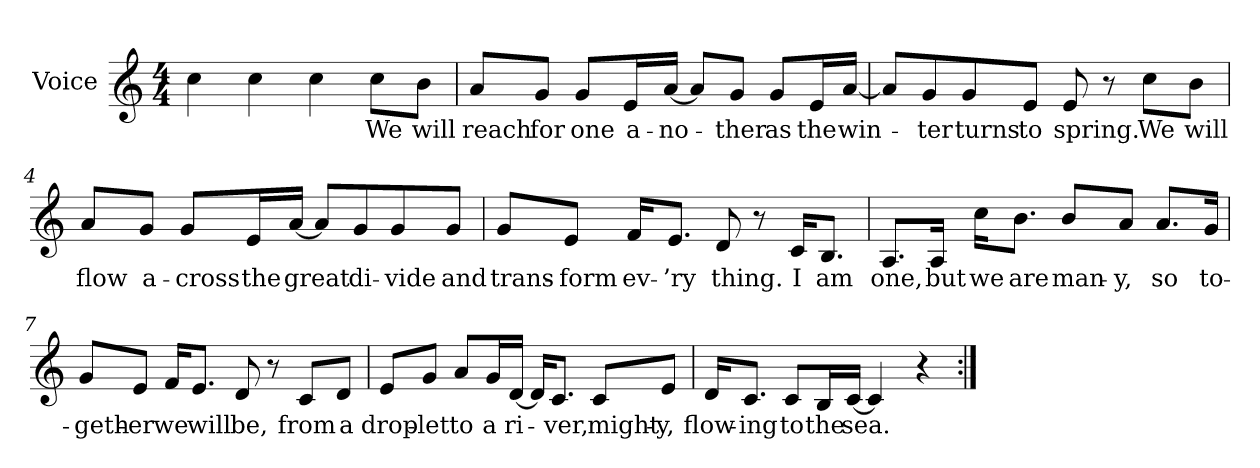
**kern	**text
*part1	*part1
*staff1	*staff1
*I"Voice	*
*I'V.	*
*clefG2	*
*k[]	*
*M4/4	*
*MM75	*
=1	=1
4cc	.
4cc	.
4cc	.
!	!LO:LY:b
8cc\L	We
!	!LO:LY:b
8b\J	will
=2	=2
!	!LO:LY:b
8a/L	reach
!	!LO:LY:b
8g/J	for
!	!LO:LY:b
8g/L	one
!	!LO:LY:b
16e/L	a-
!	!LO:LY:b
[<16a/JJ	-no-
8a/L]	.
!	!LO:LY:b
8g/J	-ther
!	!LO:LY:b
8g/L	as
!	!LO:LY:b
16e/L	the
!	!LO:LY:b
[<16a/JJ	win-
!!LO:LB:g=z
=3	=3
8a/L]	.
!	!LO:LY:b
8g/	-ter
!	!LO:LY:b
8g/	turns
!	!LO:LY:b
8e/J	to
!	!LO:LY:b
8e/	spring.
8r	.
!	!LO:LY:b
8cc\L	We
!	!LO:LY:b
8b\J	will
=4	=4
!	!LO:LY:b
8a/L	flow
!	!LO:LY:b
8g/J	a-
!	!LO:LY:b
8g/L	-cross
!	!LO:LY:b
16e/L	the
!	!LO:LY:b
[<16a/JJ	great
8a/L]	.
!	!LO:LY:b
8g/	di-
!	!LO:LY:b
8g/	-vide
!	!LO:LY:b
8g/J	and
!!LO:LB:g=z
=5	=5
!	!LO:LY:b
8g/L	trans-
!	!LO:LY:b
8e/J	-form
!	!LO:LY:b
16f/KL	ev-
!	!LO:LY:b
8.e/J	-’ry
!	!LO:LY:b
8d/	thing.
8r	.
!	!LO:LY:b
16c/KL	I
!	!LO:LY:b
8.B/J	am
=6	=6
!	!LO:LY:b
8.A/L	one,
!	!LO:LY:b
16A/Jk	but
!	!LO:LY:b
16cc\KL	we
!	!LO:LY:b
8.b\J	are
!	!LO:LY:b
8b/L	man-
!	!LO:LY:b
8a/J	-y,
!	!LO:LY:b
8.a/L	so
!	!LO:LY:b
16g/Jk	to-
!!LO:LB:g=z
=7	=7
!	!LO:LY:b
8g/L	-geth-
!	!LO:LY:b
8e/J	-er
!	!LO:LY:b
16f/KL	we
!	!LO:LY:b
8.e/J	will
!	!LO:LY:b
8d/	be,
8r	.
!	!LO:LY:b
8c/L	from
!	!LO:LY:b
8d/J	a
=8	=8
!	!LO:LY:b
8e/L	drop-
!	!LO:LY:b
8g/J	-let
!	!LO:LY:b
8a/L	to
!	!LO:LY:b
16g/L	a
!	!LO:LY:b
[<16d/JJ	ri-
16d/KL]	.
!	!LO:LY:b
8.c/J	-ver,
!	!LO:LY:b
8c/L	might-
!	!LO:LY:b
8e/J	-y,
!!LO:LB:g=z
=9	=9
!	!LO:LY:b
16d/KL	flow-
!	!LO:LY:b
8.c/J	-ing
!	!LO:LY:b
8c/L	to
!	!LO:LY:b
16B/L	the
!	!LO:LY:b
[<16c/JJ	sea.
4c/]	.
4r	.
=:|!	=:|!
*-	*-
